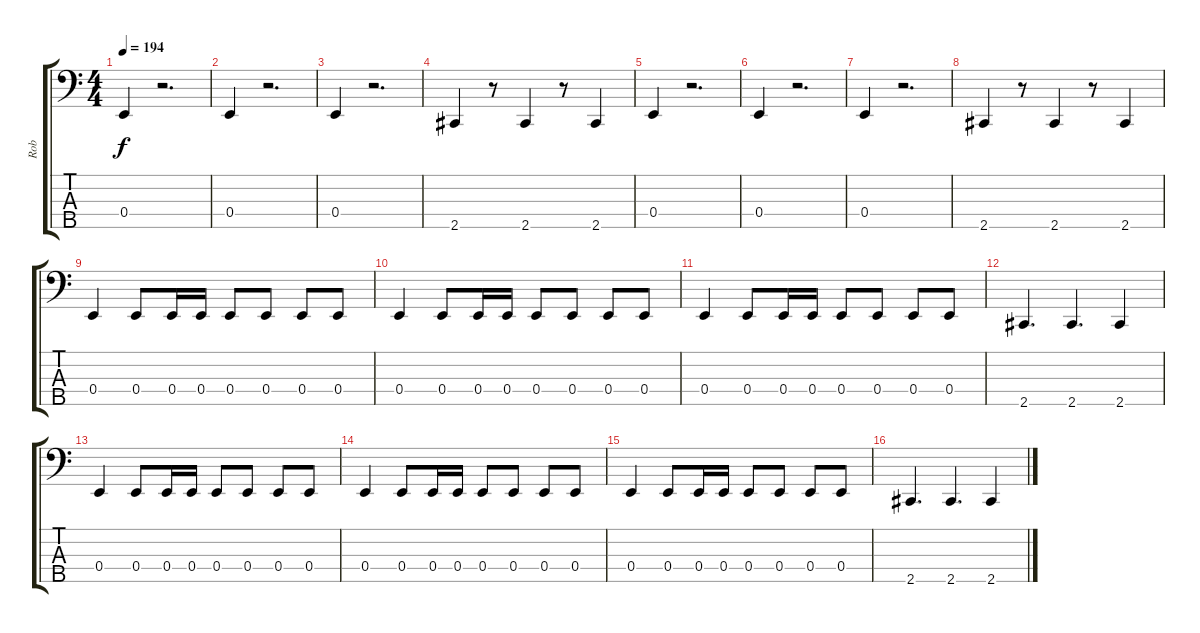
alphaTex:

\track ("Rob" "Rob") {instrument electricbassfinger}
\staff {score tabs}
\tuning (G2 D2 A1 E1 B0) {hide}
\ts (4 4)
\tempo 194
\clef f4
\ks c
0.4.4{dy f instrument electricbassfinger} r.2{d} |
0.4.4 r.2{d} |
0.4.4 r.2{d} |
2.5.4 r.8 2.5.4 r.8 2.5.4 |
0.4.4 r.2{d} |
0.4.4 r.2{d} |
0.4.4 r.2{d} |
2.5.4 r.8 2.5.4 r.8 2.5.4 |
0.4.4 0.4.8 0.4.16 0.4.16 0.4.8 0.4.8 0.4.8 0.4.8 |
0.4.4 0.4.8 0.4.16 0.4.16 0.4.8 0.4.8 0.4.8 0.4.8 |
0.4.4 0.4.8 0.4.16 0.4.16 0.4.8 0.4.8 0.4.8 0.4.8 |
2.5.4{d} 2.5.4{d} 2.5.4 |
0.4.4 0.4.8 0.4.16 0.4.16 0.4.8 0.4.8 0.4.8 0.4.8 |
0.4.4 0.4.8 0.4.16 0.4.16 0.4.8 0.4.8 0.4.8 0.4.8 |
0.4.4 0.4.8 0.4.16 0.4.16 0.4.8 0.4.8 0.4.8 0.4.8 |
2.5.4{d} 2.5.4{d} 2.5.4
